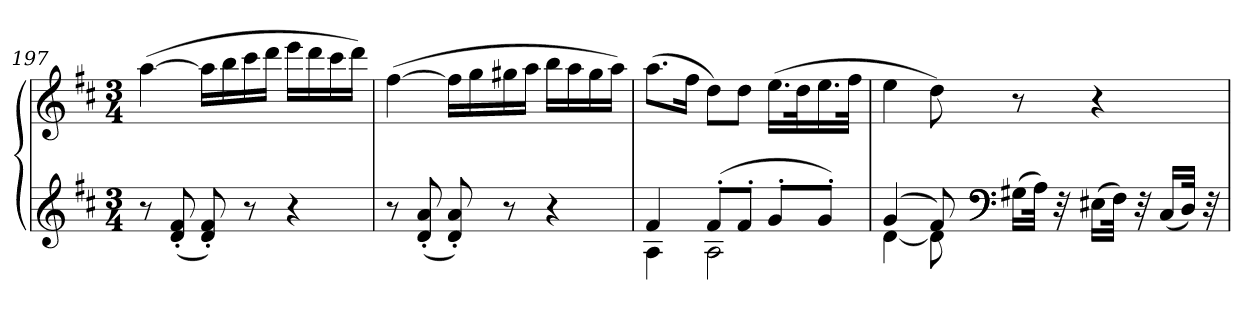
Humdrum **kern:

**kern	**kern
*part1	*part1
*staff2	*staff1
*clefG2	*clefG2
*k[f#c#]	*k[f#c#]
*M3/4	*M3/4
=197	=197
8r	([4aa
(8d' 8f#'	.
8d' 8f#')	16aaLL]
.	16bb
8r	16ccc#
.	16dddJJ
4r	16eeeLL
.	16ddd
.	16ccc#
.	16dddJJ)
=198	=198
8r	([4ff#
(8d' 8a'	.
8d' 8a')	16ff#LL]
.	16gg
8r	16gg#X
.	16aaJJ
4r	16bbLL
.	16aa
.	16gg#
.	16aaJJ)
=199	=199
*^	*
4f#	4A	(8.aaL
.	.	16ff#Jk
(8f#'L	2A	8ddL)
8f#'J	.	8ddJ
8g'L	.	(16.eeLL
.	.	32ddK
8g'J)	.	16.ee
.	.	32ff#JJk
=200	=200	=200
(4g	[4d	4ee
8f#)	8d]	8dd)
*clefF4	*	*
(16G#XLL	4.ryy	8r
32AJJk)	.	.
32r	.	.
(16E#XLL	.	4r
32F#JJk)	.	.
32r	.	.
(16C#LL	.	.
32DJJk)	.	.
32r	.	.
*v	*v	*
=	=
*-	*-
